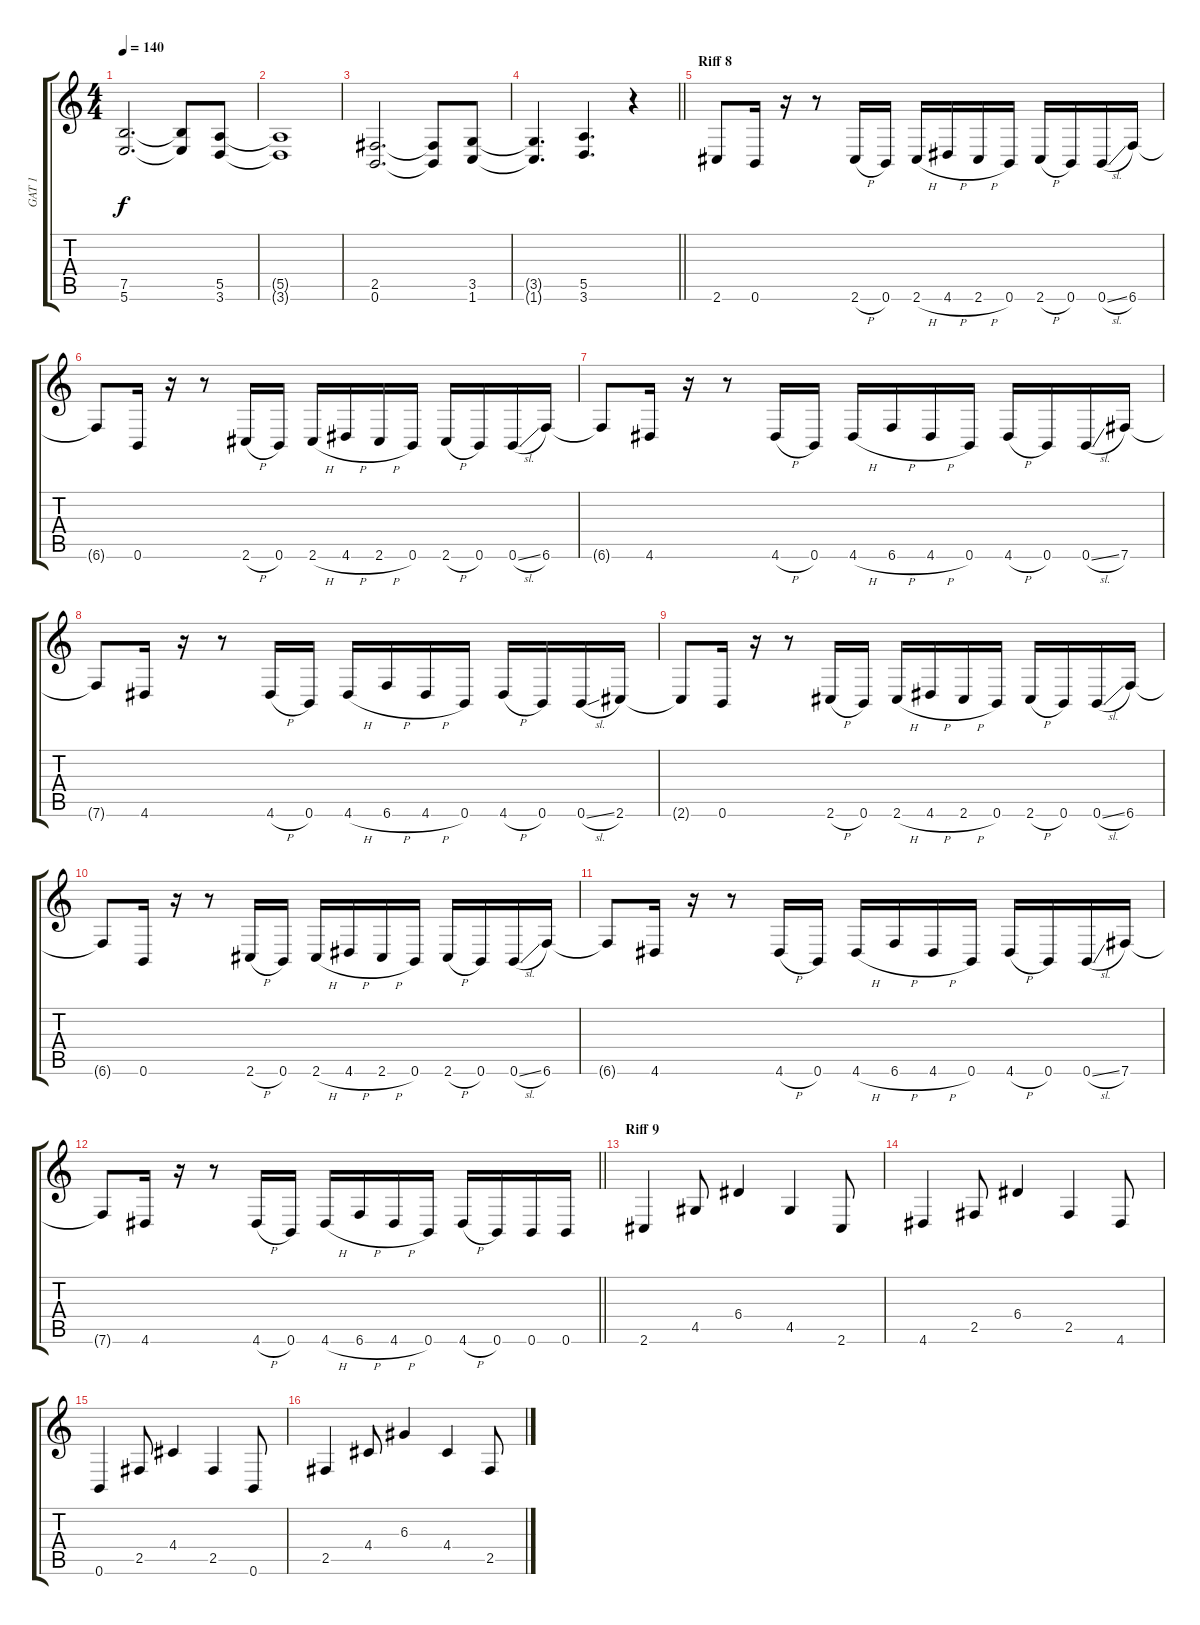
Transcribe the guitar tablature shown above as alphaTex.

\track ("GAT 1" "GAT 1") {instrument distortionguitar}
\staff {score tabs}
\tuning (B3 Gb3 D3 A2 E2 B1) {hide}
\ts (4 4)
\tempo 140
\clef g2
\ks c
(7.5 5.6).2{d dy f} (7.5{t} 5.6{t}).8 (5.5 3.6).8 |
(5.5{t} 3.6{t}).1 |
(2.5 0.6).2{d} (2.5{t} 0.6{t}).8 (3.5 1.6).8 |
\barLineRight lightlight
(3.5{t} 1.6{t}).4{d} (5.5 3.6).4{d} r.4 |
\section ("" "Riff 8")
2.6.8 0.6.16 r.16 r.8 2.6{h}.16 0.6.16 2.6{h}.16 4.6{h}.16 2.6{h}.16 0.6.16 2.6{h}.16 0.6.16 0.6{sl}.16 6.6.16 |
6.6{t}.8 0.6.16 r.16 r.8 2.6{h}.16 0.6.16 2.6{h}.16 4.6{h}.16 2.6{h}.16 0.6.16 2.6{h}.16 0.6.16 0.6{sl}.16 6.6.16 |
6.6{t}.8 4.6.16 r.16 r.8 4.6{h}.16 0.6.16 4.6{h}.16 6.6{h}.16 4.6{h}.16 0.6.16 4.6{h}.16 0.6.16 0.6{sl}.16 7.6.16 |
7.6{t}.8 4.6.16 r.16 r.8 4.6{h}.16 0.6.16 4.6{h}.16 6.6{h}.16 4.6{h}.16 0.6.16 4.6{h}.16 0.6.16 0.6{sl}.16 2.6.16 |
2.6{t}.8 0.6.16 r.16 r.8 2.6{h}.16 0.6.16 2.6{h}.16 4.6{h}.16 2.6{h}.16 0.6.16 2.6{h}.16 0.6.16 0.6{sl}.16 6.6.16 |
6.6{t}.8 0.6.16 r.16 r.8 2.6{h}.16 0.6.16 2.6{h}.16 4.6{h}.16 2.6{h}.16 0.6.16 2.6{h}.16 0.6.16 0.6{sl}.16 6.6.16 |
6.6{t}.8 4.6.16 r.16 r.8 4.6{h}.16 0.6.16 4.6{h}.16 6.6{h}.16 4.6{h}.16 0.6.16 4.6{h}.16 0.6.16 0.6{sl}.16 7.6.16 |
\barLineRight lightlight
7.6{t}.8 4.6.16 r.16 r.8 4.6{h}.16 0.6.16 4.6{h}.16 6.6{h}.16 4.6{h}.16 0.6.16 4.6{h}.16 0.6.16 0.6.16 0.6.16 |
\section ("" "Riff 9")
2.6.4 4.5.8 6.4.4 4.5.4 2.6.8 |
4.6.4 2.5.8 6.4.4 2.5.4 4.6.8 |
0.6.4 2.5.8 4.4.4 2.5.4 0.6.8 |
2.5.4 4.4.8 6.3.4 4.4.4 2.5.8
